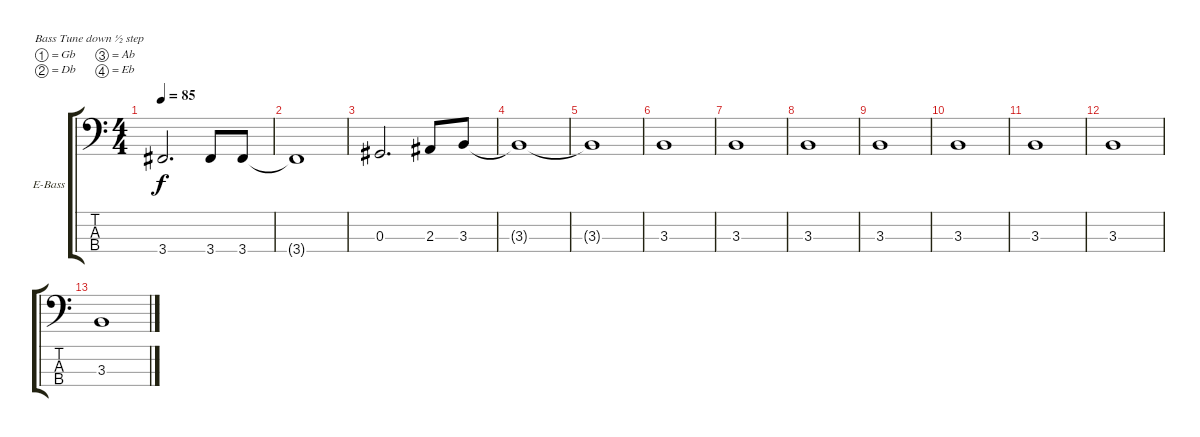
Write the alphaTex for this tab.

\defaultSystemsLayout 4
\bracketExtendMode groupsimilarinstruments
\firstSystemTrackNameOrientation horizontal
\otherSystemsTrackNameOrientation horizontal
\track ("Duff" "E-Bass") {instrument electricbassfinger}
\staff {score tabs}
\tuning (Gb2 Db2 Ab1 Eb1)
\ts (4 4)
\tempo 85
\clef f4
\ks c
3.4.2{d dy f} 3.4.8 3.4.8 |
3.4{t}.1 |
0.3.2{d} 2.3.8 3.3.8 |
3.3{t}.1 |
3.3{t}.1 |
3.3.1 |
3.3.1 |
3.3.1 |
3.3.1 |
3.3.1 |
3.3.1 |
3.3.1 |
3.3.1
